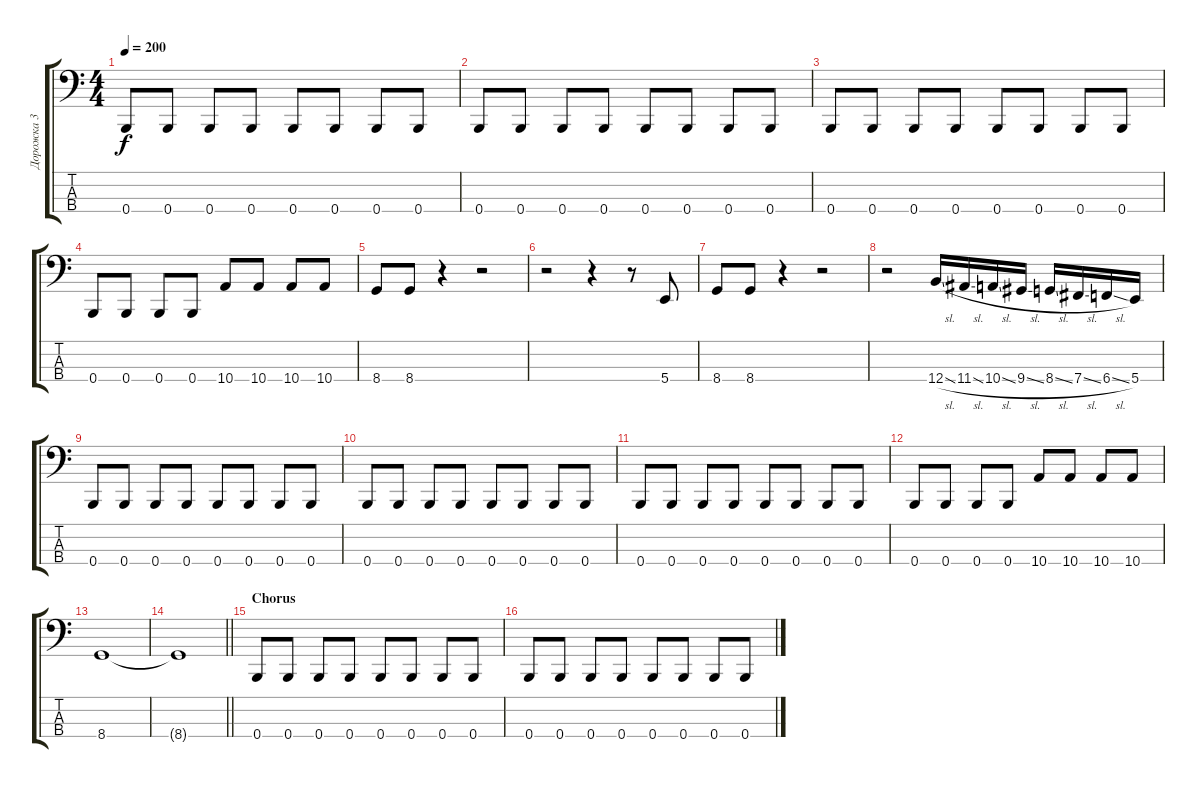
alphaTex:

\track ("Дорожка 3" "Дорожка 3") {instrument electricbasspick}
\staff {score tabs}
\tuning (E2 B1 Gb1 B0) {hide}
\ts (4 4)
\tempo 200
\clef f4
\ks c
0.4.8{dy f} 0.4.8 0.4.8 0.4.8 0.4.8 0.4.8 0.4.8 0.4.8 |
0.4.8 0.4.8 0.4.8 0.4.8 0.4.8 0.4.8 0.4.8 0.4.8 |
0.4.8 0.4.8 0.4.8 0.4.8 0.4.8 0.4.8 0.4.8 0.4.8 |
0.4.8 0.4.8 0.4.8 0.4.8 10.4.8 10.4.8 10.4.8 10.4.8 |
8.4.8 8.4.8 r.4 r.2 |
r.2 r.4 r.8 5.4.8 |
8.4.8 8.4.8 r.4 r.2 |
r.2 12.4{sl}.16 11.4{sl}.16 10.4{sl}.16 9.4{sl}.16 8.4{sl}.16 7.4{sl}.16 6.4{sl}.16 5.4.16 |
0.4.8 0.4.8 0.4.8 0.4.8 0.4.8 0.4.8 0.4.8 0.4.8 |
0.4.8 0.4.8 0.4.8 0.4.8 0.4.8 0.4.8 0.4.8 0.4.8 |
0.4.8 0.4.8 0.4.8 0.4.8 0.4.8 0.4.8 0.4.8 0.4.8 |
0.4.8 0.4.8 0.4.8 0.4.8 10.4.8 10.4.8 10.4.8 10.4.8 |
8.4.1 |
\barLineRight lightlight
8.4{t}.1 |
\section ("" "Chorus")
0.4.8 0.4.8 0.4.8 0.4.8 0.4.8 0.4.8 0.4.8 0.4.8 |
0.4.8 0.4.8 0.4.8 0.4.8 0.4.8 0.4.8 0.4.8 0.4.8
